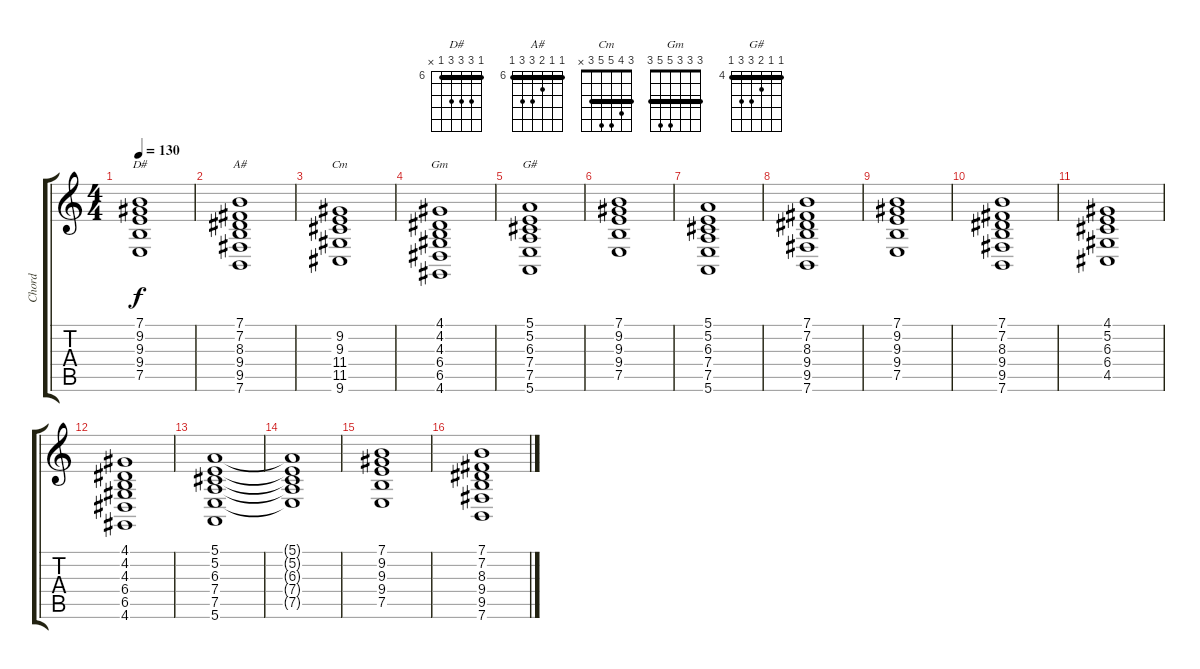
\track ("Chord" "Chord") {instrument stringensemble2}
\staff {score tabs}
\tuning (E4 B3 G3 D3 A2 E2) {hide}
\chord ("D#" 6 8 8 8 6 x) {firstfret 6 barre 6}
\chord ("A#" 6 6 7 8 8 6) {firstfret 6 barre 6}
\chord ("Cm" 3 4 5 5 3 x) {barre 3}
\chord ("Gm" 3 3 3 5 5 3) {barre 3}
\chord ("G#" 4 4 5 6 6 4) {firstfret 4 barre 4}
\ts (4 4)
\tempo 130
\clef g2
\ks c
(7.1 9.2 9.3 9.4 7.5).1{ch "D#" dy f} |
(7.1 7.2 8.3 9.4 9.5 7.6).1{ch "A#"} |
(9.2 9.3 11.4 11.5 9.6).1{ch "Cm"} |
(4.1 4.2 4.3 6.4 6.5 4.6).1{ch "Gm"} |
(5.1 5.2 6.3 7.4 7.5 5.6).1{ch "G#"} |
(7.1 9.2 9.3 9.4 7.5).1 |
(5.1 5.2 6.3 7.4 7.5 5.6).1 |
(7.1 7.2 8.3 9.4 9.5 7.6).1 |
(7.1 9.2 9.3 9.4 7.5).1 |
(7.1 7.2 8.3 9.4 9.5 7.6).1 |
(4.1 5.2 6.3 6.4 4.5).1 |
(4.1 4.2 4.3 6.4 6.5 4.6).1 |
(5.1 5.2 6.3 7.4 7.5 5.6).1 |
(5.1{t} 5.2{t} 6.3{t} 7.4{t} 7.5{t}).1 |
(7.1 9.2 9.3 9.4 7.5).1 |
(7.1 7.2 8.3 9.4 9.5 7.6).1
